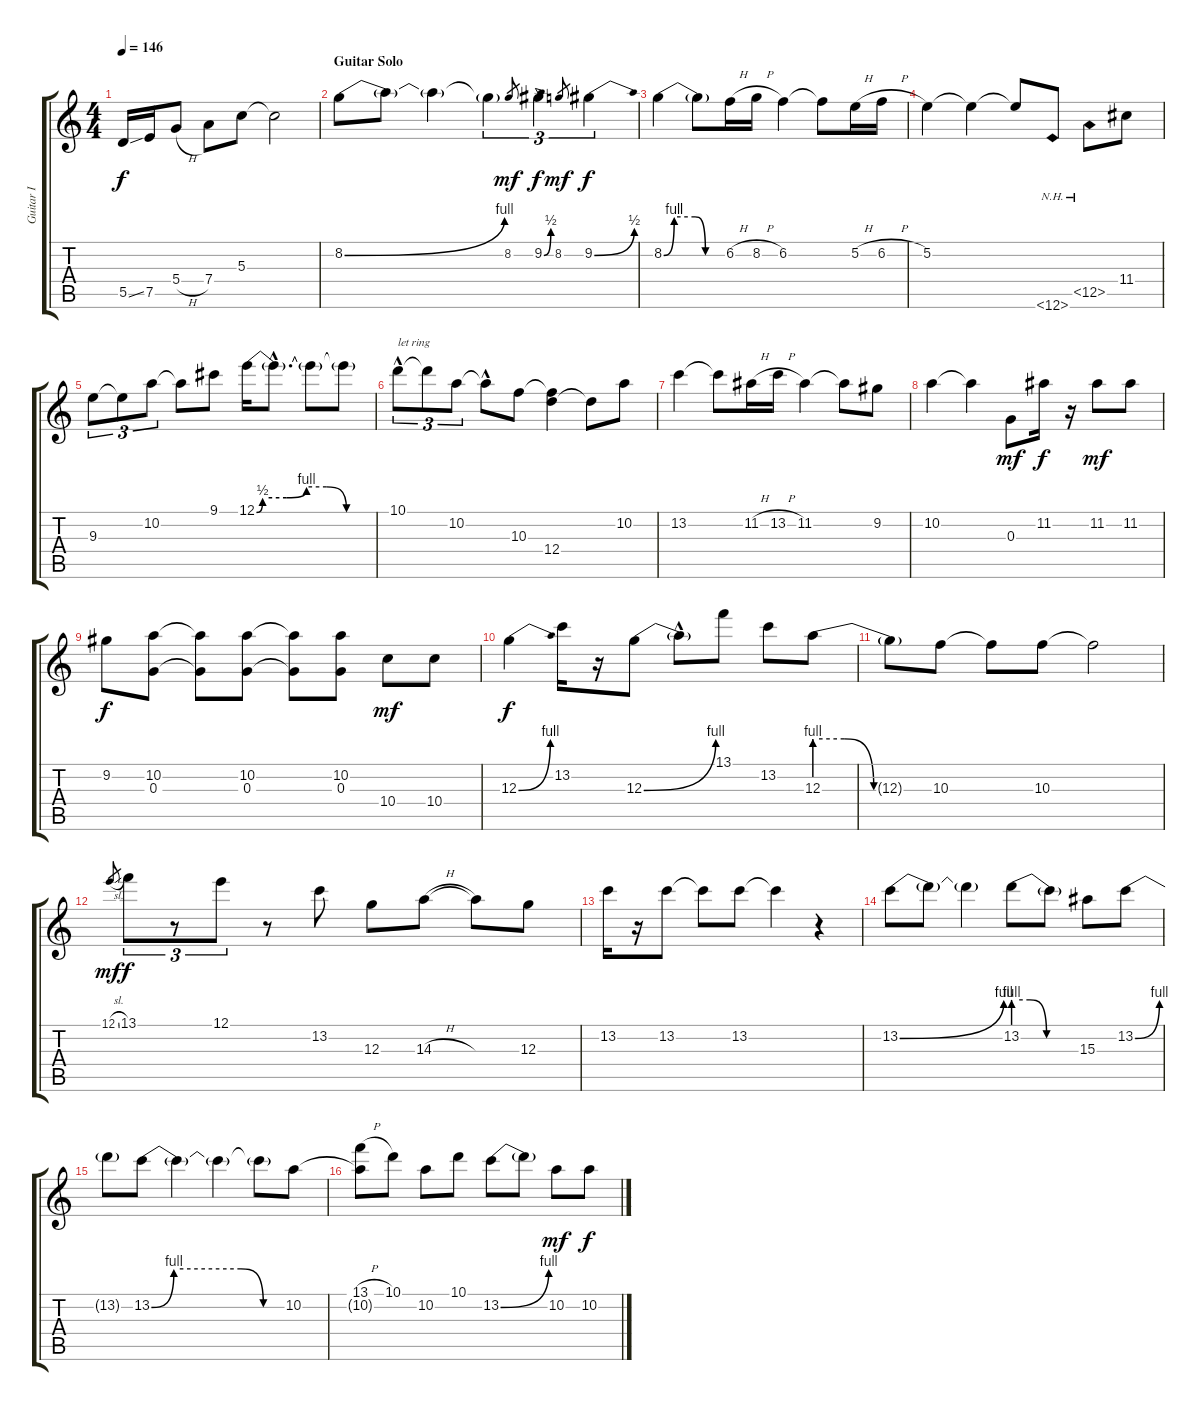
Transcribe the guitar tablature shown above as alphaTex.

\track ("Guitar I" "Guitar I") {instrument overdrivenguitar}
\staff {score tabs}
\tuning (E4 B3 G3 D3 A2 E2) {hide}
\ts (4 4)
\tempo 146
\clef g2
\ks c
5.5{ss}.16{dy f} 7.5.16 5.4{h}.8 7.4.8 5.3.8 5.3{t}.2 |
\section ("" "Guitar Solo")
8.2{be (bend 0 0 60 4)}.8 8.2{t}.8 8.2{t}.4 8.2{t}.4{tu (3 2)} 8.2.8{gr dy mf} 9.2{be (bend 0 0 60 2)}.4{tu (3 2) dy f} 8.2.8{gr dy mf} 9.2{be (bend 0 0 60 2)}.4{tu (3 2) dy f} |
8.2{be (custom 0 0 10 4 30 4 40 0 60 0)}.4 8.2{t}.8 6.2{h}.16 8.2{h}.16 6.2.4 6.2{t}.8 5.2{h}.16 6.2{h}.16 |
5.2.4 5.2{t}.4 5.2{t}.8 12.6{nh}.8 12.5{nh}.8 11.4.8 |
9.3.8{tu (3 2)} 9.3{t}.8{tu (3 2)} 10.2.8{tu (3 2)} 10.2{t}.8 9.1.8 12.1{be (custom 0 0 3 2 15 2 25 4 35 4 45 0 60 0)}.16 12.1{hac t}.8{d} 12.1{t}.8 12.1{t}.8 |
10.1{hac}.8{tu (3 2) txt "let ring"} 10.1{t}.8{tu (3 2)} 10.2.8{tu (3 2)} 10.2{hac t}.8 10.3.8 (10.3{t} 12.4).4 12.4{t}.8 10.2.8 |
13.2.4 13.2{t}.8 11.2{h}.16 13.2{h}.16 11.2.4 11.2{t}.8 9.2.8 |
10.2.4 10.2{t}.4 0.3.8{dy mf} 11.2.16{dy f} r.16 11.2.8{dy mf} 11.2.8 |
9.2.8{dy f} (10.2 0.3).8 (10.2{t} 0.3{t}).8 (10.2 0.3).8 (10.2{t} 0.3{t}).8 (10.2 0.3).8 10.4.8{dy mf} 10.4.8 |
12.3{be (bend 0 0 60 4)}.4{dy f} 13.2.16 r.16 12.3{be (bend 0 0 60 4)}.8 12.3{hac t}.8 13.1.8 13.2.8 12.3{be (custom 0 4 15 4 30 0 60 0)}.8 |
12.3{t}.8 10.3.8 10.3{t}.8 10.3.8 10.3{t}.2 |
12.1{sl}.8{gr dy mf} 13.1.8{tu (3 2) dy f} r.8{tu (3 2)} 12.1.8{tu (3 2)} r.8 13.2.8 12.3.8 14.3{h}.8 14.3{t}.8 12.3.8 |
13.2.16 r.16 13.2.8 13.2{t}.8 13.2.8 13.2{t}.4 r.4 |
13.2{be (bend 0 0 60 4)}.8 13.2{t}.8 13.2{t}.4 13.2{be (custom 0 4 15 4 30 0 60 0)}.8 13.2{t}.8 15.3.8 13.2{be (bend 0 0 60 4)}.8 |
13.2{t}.8 13.2{be (custom 0 0 10 4 40 4 50 0 60 0)}.8 13.2{t}.4 13.2{t}.4 13.2{t}.8 10.2.8 |
(13.1{h} 10.2{t}).8 10.1.8 10.2.8 10.1.8 13.2{be (bend 0 0 60 4)}.8 13.2{t}.8 10.2.8{dy mf} 10.2.8{dy f}
